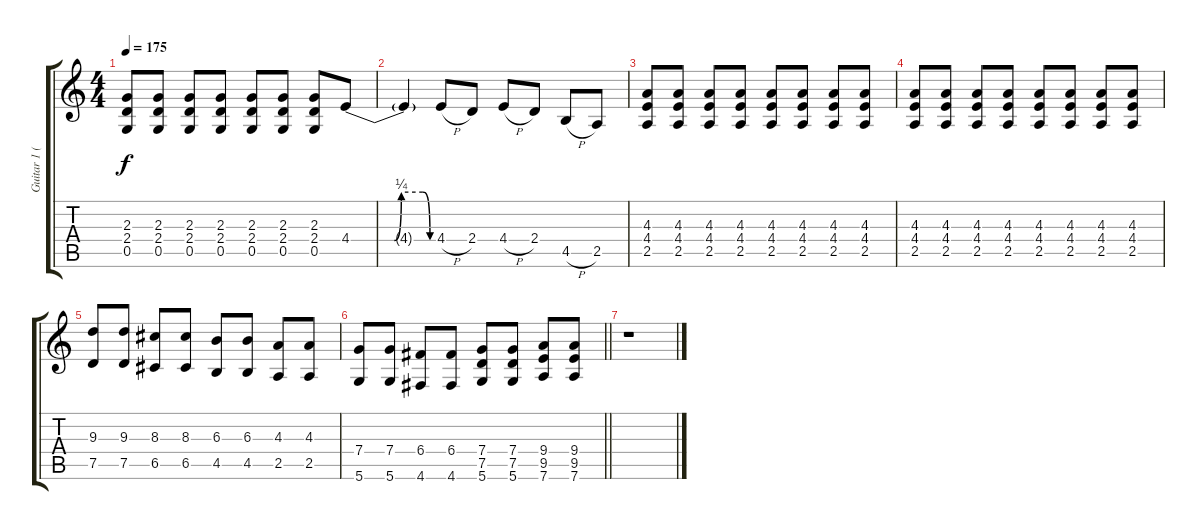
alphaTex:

\track ("Guitar 1 (Rhythm)" "Guitar 1 (") {instrument distortionguitar}
\staff {score tabs}
\tuning (D4 A3 F3 C3 G2 D2) {hide}
\ts (4 4)
\tempo 175
\clef g2
\ks c
(2.3 2.4 0.5).8{dy f} (2.3 2.4 0.5).8 (2.3 2.4 0.5).8 (2.3 2.4 0.5).8 (2.3 2.4 0.5).8 (2.3 2.4 0.5).8 (2.3 2.4 0.5).8 4.4{be (custom 0 0 30 0 35 1 50 1 55 0 60 0)}.8 |
4.4{t}.4 4.4{h}.8 2.4.8 4.4{h}.8 2.4.8 4.5{h}.8 2.5.8 |
(4.3 4.4 2.5).8 (4.3 4.4 2.5).8 (4.3 4.4 2.5).8 (4.3 4.4 2.5).8 (4.3 4.4 2.5).8 (4.3 4.4 2.5).8 (4.3 4.4 2.5).8 (4.3 4.4 2.5).8 |
(4.3 4.4 2.5).8 (4.3 4.4 2.5).8 (4.3 4.4 2.5).8 (4.3 4.4 2.5).8 (4.3 4.4 2.5).8 (4.3 4.4 2.5).8 (4.3 4.4 2.5).8 (4.3 4.4 2.5).8 |
(9.3 7.5).8 (9.3 7.5).8 (8.3 6.5).8 (8.3 6.5).8 (6.3 4.5).8 (6.3 4.5).8 (4.3 2.5).8 (4.3 2.5).8 |
\barLineRight lightlight
(7.4 5.6).8 (7.4 5.6).8 (6.4 4.6).8 (6.4 4.6).8 (7.4 7.5 5.6).8 (7.4 7.5 5.6).8 (9.4 9.5 7.6).8 (9.4 9.5 7.6).8 |
r.1
